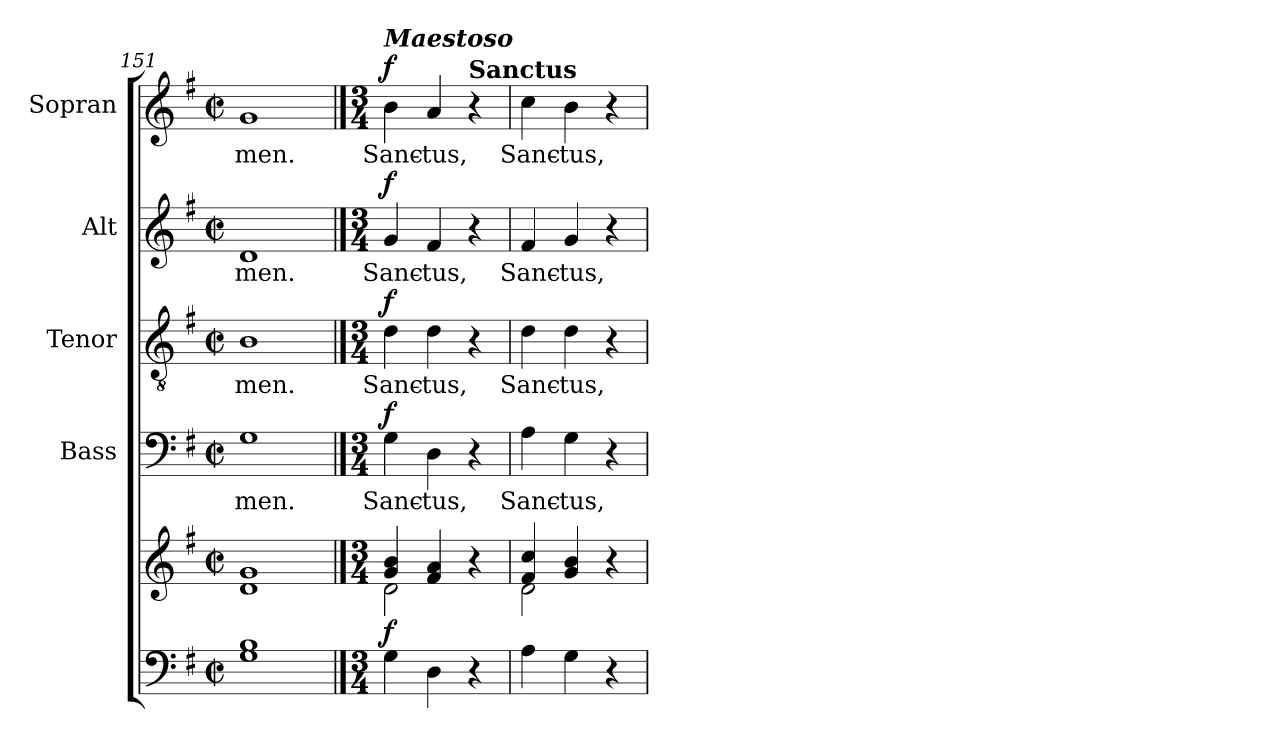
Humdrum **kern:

**kern	**kern	**dynam	**kern	**text	**dynam	**kern	**text	**dynam	**kern	**text	**dynam	**kern	**text	**dynam
*part5	*part5	*part5	*part4	*part4	*part4	*part3	*part3	*part3	*part2	*part2	*part2	*part1	*part1	*part1
*staff6	*staff5	*staff5/6	*staff4	*staff4	*staff4	*staff3	*staff3	*staff3	*staff2	*staff2	*staff2	*staff1	*staff1	*staff1
*	*	*	*I"Bass	*	*	*I"Tenor	*	*	*I"Alt	*	*	*I"Sopran	*	*
*	*	*	*I'B	*	*	*I'T	*	*	*I'A	*	*	*I'S	*	*
*clefF4	*clefG2	*	*clefF4	*	*	*clefGv2	*	*	*clefG2	*	*	*clefG2	*	*
*k[f#]	*k[f#]	*	*k[f#]	*	*	*k[f#]	*	*	*k[f#]	*	*	*k[f#]	*	*
*G:	*G:	*	*G:	*	*	*G:	*	*	*G:	*	*	*G:	*	*
*M2/2	*M2/2	*	*M2/2	*	*	*M2/2	*	*	*M2/2	*	*	*M2/2	*	*
*met(c|)	*met(c|)	*	*met(c|)	*	*	*met(c|)	*	*	*met(c|)	*	*	*met(c|)	*	*
=151	=151	=151	=151	=151	=151	=151	=151	=151	=151	=151	=151	=151	=151	=151
!	!	!	!	!LO:LY:b	!	!	!LO:LY:b	!	!	!LO:LY:b	!	!	!LO:LY:b	!
1G 1B	1d 1g	.	1G	-men.	.	1B	-men.	.	1d	-men.	.	1g	-men.	.
!!LO:PB:g=z
==152	==152	==152	==152	==152	==152	==152	==152	==152	==152	==152	==152	==152	==152	==152
*M3/4	*M3/4	*	*M3/4	*	*	*M3/4	*	*	*M3/4	*	*	*M3/4	*	*
*	*^	*	*	*	*	*	*	*	*	*	*	*	*	*
!	!	!	!	!	!	!	!	!	!	!	!	!	!LO:TX:a:Bi:t=Maestoso	!	!
!	!	!	!LO:DY:b	!	!LO:LY:b	!LO:DY:a	!	!LO:LY:b	!LO:DY:a	!	!LO:LY:b	!LO:DY:a	!	!LO:LY:b	!LO:DY:a
4G\	4g/ 4b/	2d\	f	4G\	Sanc-	f	4d\	Sanc-	f	4g/	Sanc-	f	4b\	Sanc-	f
!	!	!	!	!	!LO:LY:b	!	!	!LO:LY:b	!	!	!LO:LY:b	!	!	!LO:LY:b	!
4D\	4f#/ 4a/	.	.	4D\	-tus,	.	4d\	-tus,	.	4f#/	-tus,	.	4a/	-tus,	.
!	!	!	!	!	!	!	!	!	!	!	!	!	!LO:TX:a:B:t=Sanctus	!	!
4r	4r	4ryy	.	4r	.	.	4r	.	.	4r	.	.	4r	.	.
=153	=153	=153	=153	=153	=153	=153	=153	=153	=153	=153	=153	=153	=153	=153	=153
!	!	!	!	!	!LO:LY:b	!	!	!LO:LY:b	!	!	!LO:LY:b	!	!	!LO:LY:b	!
4A\	4f#/ 4cc/	2d\	.	4A\	Sanc-	.	4d\	Sanc-	.	4f#/	Sanc-	.	4cc\	Sanc-	.
!	!	!	!	!	!LO:LY:b	!	!	!LO:LY:b	!	!	!LO:LY:b	!	!	!LO:LY:b	!
4G\	4g/ 4b/	.	.	4G\	-tus,	.	4d\	-tus,	.	4g/	-tus,	.	4b\	-tus,	.
4r	4r	4ryy	.	4r	.	.	4r	.	.	4r	.	.	4r	.	.
*	*v	*v	*	*	*	*	*	*	*	*	*	*	*	*	*
=	=	=	=	=	=	=	=	=	=	=	=	=	=	=
*-	*-	*-	*-	*-	*-	*-	*-	*-	*-	*-	*-	*-	*-	*-
